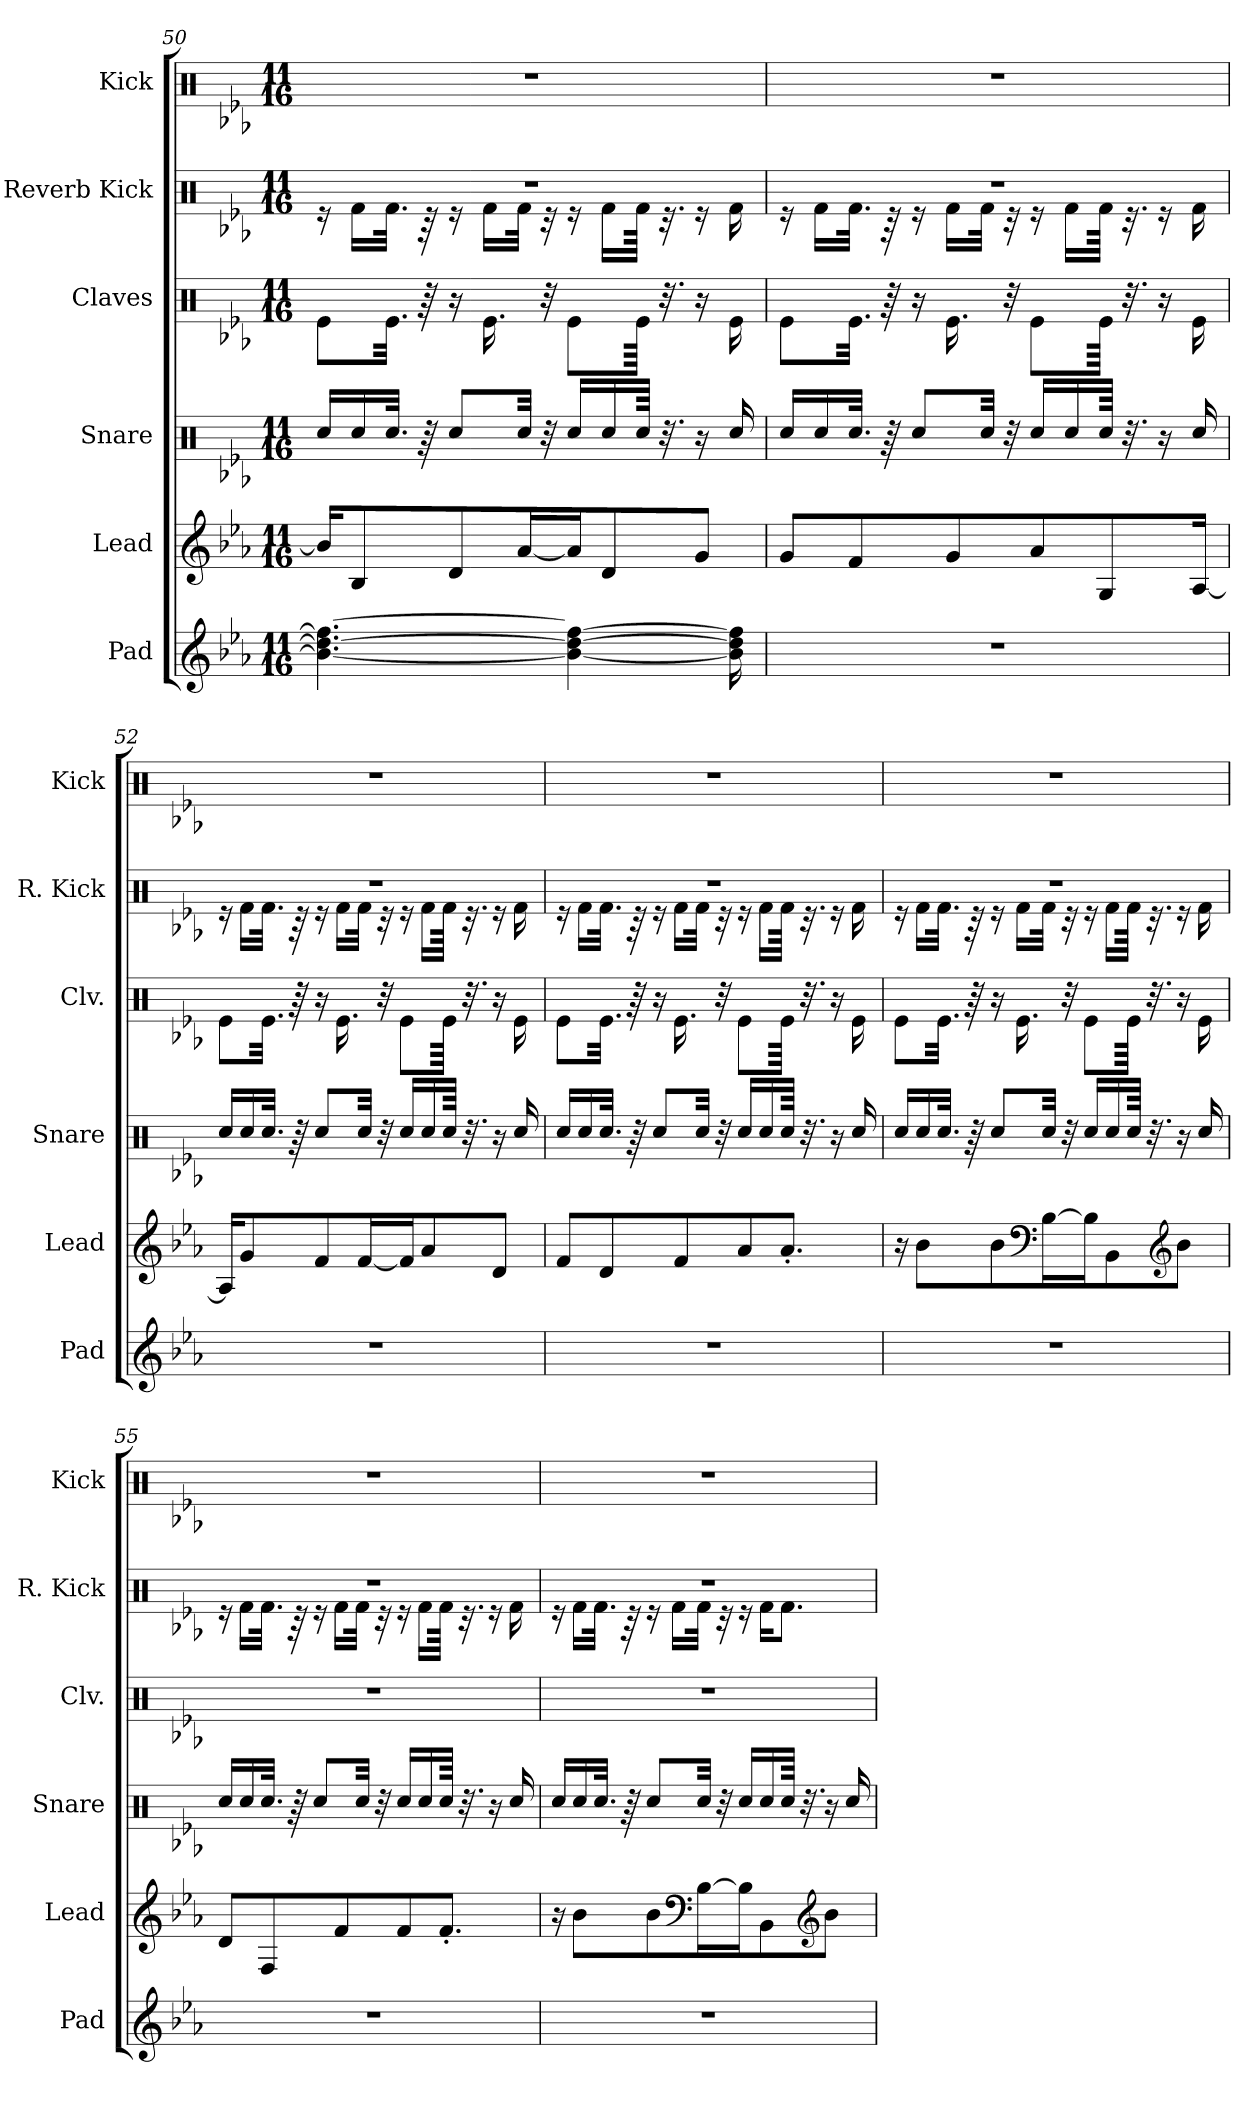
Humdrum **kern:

**kern	**kern	**kern	**kern	**kern	**kern
*part6	*part5	*part4	*part3	*part2	*part1
*staff6	*staff5	*staff4	*staff3	*staff2	*staff1
*I"Pad	*I"Lead	*I"Snare	*I"Claves	*I"Reverb Kick	*I"Kick
*I'Pad	*I'Lead	*I'Snare	*I'Clv.	*I'R. Kick	*I'Kick
*clefG2	*clefG2	*clefX	*clefX	*clefX	*clefX
*k[b-e-a-]	*k[b-e-a-]	*k[b-e-a-]	*k[b-e-a-]	*k[b-e-a-]	*k[b-e-a-]
*M11/16	*M11/16	*M11/16	*M11/16	*M11/16	*M11/16
=50	=50	=50	=50	=50	=50
*	*	*	*	*^	*
4.b-\_ 4.dd\_ 4.ff\_	16b-/KL]	16Rcc/LL	8Re\L	16%11r	16r	16%11r
.	8B-/	16Rcc/	.	.	16Rf\LL	.
.	.	32.Rcc/JJk	32.Re\Jkk	.	32.Rf\JJk	.
.	.	64r	64r	.	64r	.
.	8d/	8Rcc/L	16r	.	16r	.
.	.	.	16.Re\	.	16Rf\LL	.
.	[16a-/L	32Rcc/Jkk	.	.	32Rf\JJk	.
.	.	32r	32r	.	32r	.
4b-\_ 4dd\_ 4ff\_	16a-/J]	16Rcc/LL	8Re\L	.	16r	.
.	8d/	16Rcc/	.	.	16Rf\LL	.
.	.	64Rcc/JJkk	64Re\Jkkk	.	64Rf\JJkk	.
.	.	32.r	32.r	.	32.r	.
.	8g/J	16r	16r	.	16r	.
16b-\] 16dd\] 16ff\]	.	16Rcc/	16Re\	.	16Rf\	.
!!LO:PB:g=z
=51	=51	=51	=51	=51	=51	=51
16%11r	8g/L	16Rcc/LL	8Re\L	16%11r	16r	16%11r
.	.	16Rcc/	.	.	16Rf\LL	.
.	8f/	32.Rcc/JJk	32.Re\Jkk	.	32.Rf\JJk	.
.	.	64r	64r	.	64r	.
.	.	8Rcc/L	16r	.	16r	.
.	8g/	.	16.Re\	.	16Rf\LL	.
.	.	32Rcc/Jkk	.	.	32Rf\JJk	.
.	.	32r	32r	.	32r	.
.	8a-/	16Rcc/LL	8Re\L	.	16r	.
.	.	16Rcc/	.	.	16Rf\LL	.
.	8G/	64Rcc/JJkk	64Re\Jkkk	.	64Rf\JJkk	.
.	.	32.r	32.r	.	32.r	.
.	.	16r	16r	.	16r	.
.	[16A-/Jk	16Rcc/	16Re\	.	16Rf\	.
=52	=52	=52	=52	=52	=52	=52
16%11r	16A-/KL]	16Rcc/LL	8Re\L	16%11r	16r	16%11r
.	8g/	16Rcc/	.	.	16Rf\LL	.
.	.	32.Rcc/JJk	32.Re\Jkk	.	32.Rf\JJk	.
.	.	64r	64r	.	64r	.
.	8f/	8Rcc/L	16r	.	16r	.
.	.	.	16.Re\	.	16Rf\LL	.
.	[16f/L	32Rcc/Jkk	.	.	32Rf\JJk	.
.	.	32r	32r	.	32r	.
.	16f/J]	16Rcc/LL	8Re\L	.	16r	.
.	8a-/	16Rcc/	.	.	16Rf\LL	.
.	.	64Rcc/JJkk	64Re\Jkkk	.	64Rf\JJkk	.
.	.	32.r	32.r	.	32.r	.
.	8d/J	16r	16r	.	16r	.
.	.	16Rcc/	16Re\	.	16Rf\	.
!!LO:LB:g=z
=53	=53	=53	=53	=53	=53	=53
16%11r	8f/L	16Rcc/LL	8Re\L	16%11r	16r	16%11r
.	.	16Rcc/	.	.	16Rf\LL	.
.	8d/	32.Rcc/JJk	32.Re\Jkk	.	32.Rf\JJk	.
.	.	64r	64r	.	64r	.
.	.	8Rcc/L	16r	.	16r	.
.	8f/	.	16.Re\	.	16Rf\LL	.
.	.	32Rcc/Jkk	.	.	32Rf\JJk	.
.	.	32r	32r	.	32r	.
.	8a-/	16Rcc/LL	8Re\L	.	16r	.
.	.	16Rcc/	.	.	16Rf\LL	.
.	8.a-'/J	64Rcc/JJkk	64Re\Jkkk	.	64Rf\JJkk	.
.	.	32.r	32.r	.	32.r	.
.	.	16r	16r	.	16r	.
.	.	16Rcc/	16Re\	.	16Rf\	.
=54	=54	=54	=54	=54	=54	=54
16%11r	16r	16Rcc/LL	8Re\L	16%11r	16r	16%11r
.	8b-\L	16Rcc/	.	.	16Rf\LL	.
.	.	32.Rcc/JJk	32.Re\Jkk	.	32.Rf\JJk	.
.	.	64r	64r	.	64r	.
.	8b-\	8Rcc/L	16r	.	16r	.
.	.	.	16.Re\	.	16Rf\LL	.
*	*clefF4	*	*	*	*	*
.	[16B-\L	32Rcc/Jkk	.	.	32Rf\JJk	.
.	.	32r	32r	.	32r	.
.	16B-\J]	16Rcc/LL	8Re\L	.	16r	.
.	8BB-\	16Rcc/	.	.	16Rf\LL	.
.	.	64Rcc/JJkk	64Re\Jkkk	.	64Rf\JJkk	.
.	.	32.r	32.r	.	32.r	.
*	*clefG2	*	*	*	*	*
.	8b-\J	16r	16r	.	16r	.
.	.	16Rcc/	16Re\	.	16Rf\	.
!!LO:PB:g=z
=55	=55	=55	=55	=55	=55	=55
16%11r	8d/L	16Rcc/LL	16%11r	16%11r	16r	16%11r
.	.	16Rcc/	.	.	16Rf\LL	.
.	8F/	32.Rcc/JJk	.	.	32.Rf\JJk	.
.	.	64r	.	.	64r	.
.	.	8Rcc/L	.	.	16r	.
.	8f/	.	.	.	16Rf\LL	.
.	.	32Rcc/Jkk	.	.	32Rf\JJk	.
.	.	32r	.	.	32r	.
.	8f/	16Rcc/LL	.	.	16r	.
.	.	16Rcc/	.	.	16Rf\LL	.
.	8.f'/J	64Rcc/JJkk	.	.	64Rf\JJkk	.
.	.	32.r	.	.	32.r	.
.	.	16r	.	.	16r	.
.	.	16Rcc/	.	.	16Rf\	.
=56	=56	=56	=56	=56	=56	=56
16%11r	16r	16Rcc/LL	16%11r	16%11r	16r	16%11r
.	8b-\L	16Rcc/	.	.	16Rf\LL	.
.	.	32.Rcc/JJk	.	.	32.Rf\JJk	.
.	.	64r	.	.	64r	.
.	8b-\	8Rcc/L	.	.	16r	.
.	.	.	.	.	16Rf\LL	.
*	*clefF4	*	*	*	*	*
.	[16B-\L	32Rcc/Jkk	.	.	32Rf\JJk	.
.	.	32r	.	.	32r	.
.	16B-\J]	16Rcc/LL	.	.	16r	.
.	8BB-\	16Rcc/	.	.	16Rf\KL	.
.	.	64Rcc/JJkk	.	.	8.Rf\J	.
.	.	32.r	.	.	.	.
*	*clefG2	*	*	*	*	*
.	8b-\J	16r	.	.	.	.
.	.	16Rcc/	.	.	.	.
*	*	*	*	*v	*v	*
=	=	=	=	=	=
*-	*-	*-	*-	*-	*-
